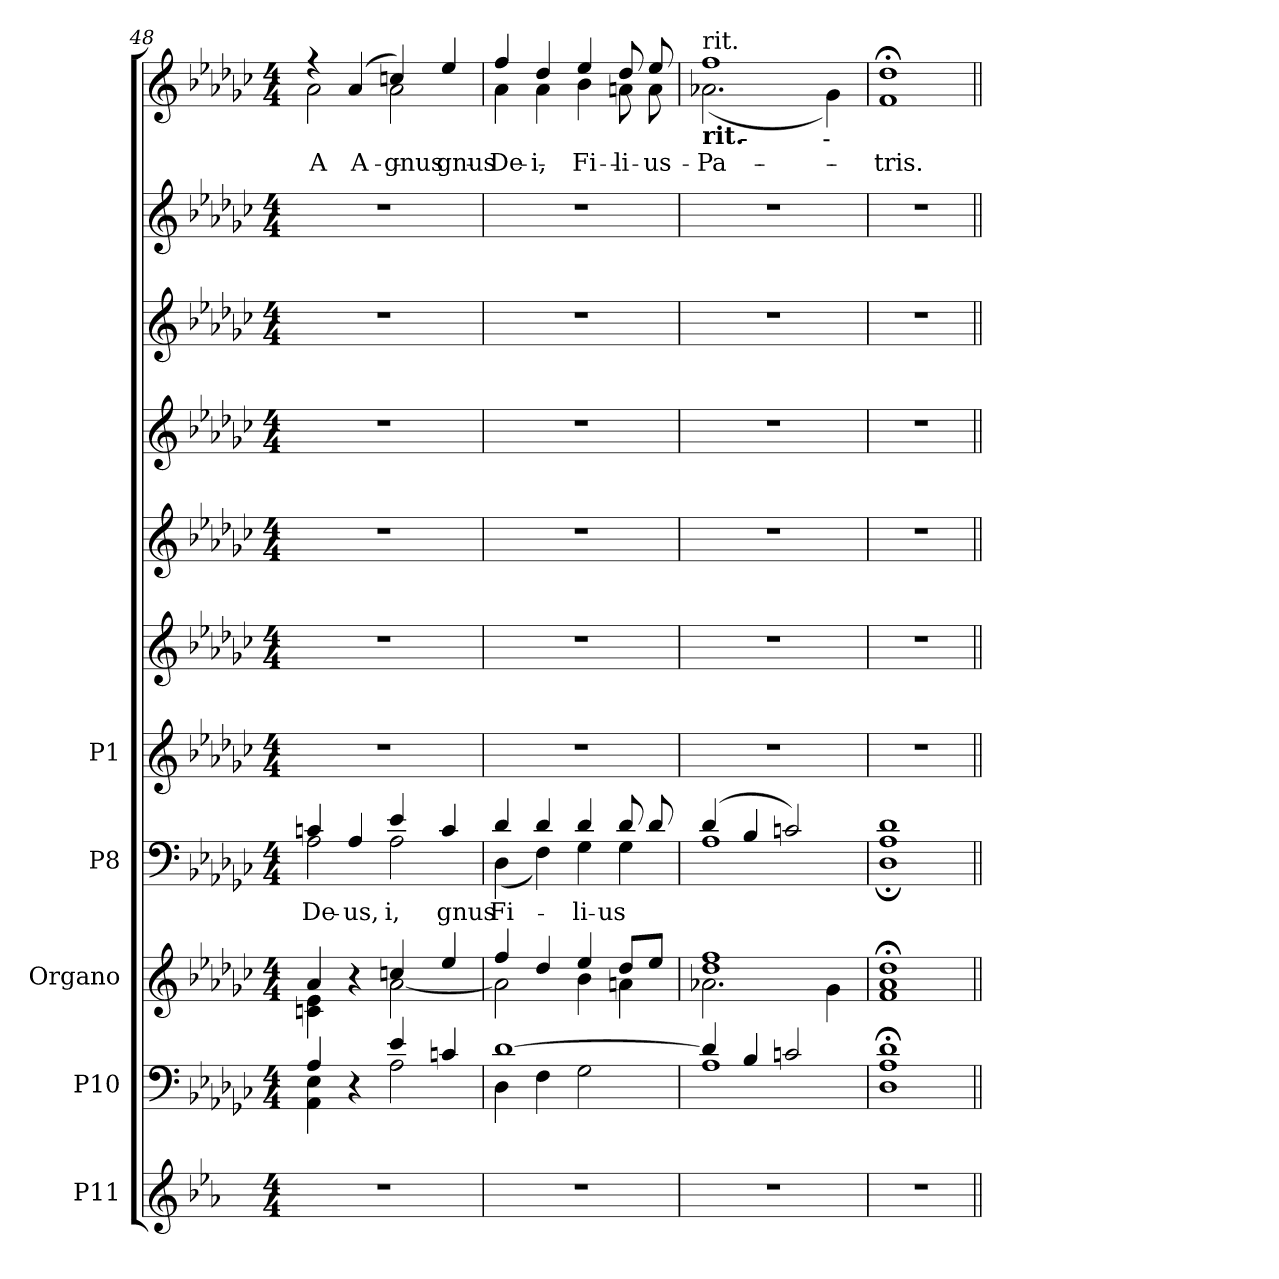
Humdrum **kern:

**kern	**kern	**kern	**kern	**text	**kern	**kern	**kern	**kern	**kern	**kern	**kern	**text
*part5	*part4	*part3	*part2	*part2	*part1	*part1	*part1	*part1	*part1	*part1	*part1	*part1
*staff11	*staff10	*staff9	*staff8	*staff8	*staff7	*staff6	*staff5	*staff4	*staff3	*staff2	*staff1	*staff1
*I"P11	*I"P10	*I"Organo	*I"P8	*	*I"P1	*	*	*	*	*	*	*
*clefG2	*clefF4	*clefG2	*clefF4	*	*clefG2	*clefG2	*clefG2	*clefG2	*clefG2	*clefG2	*clefG2	*
*k[b-e-a-]	*k[b-e-a-d-g-c-]	*k[b-e-a-d-g-c-]	*k[b-e-a-d-g-c-]	*	*k[b-e-a-d-g-c-]	*k[b-e-a-d-g-c-]	*k[b-e-a-d-g-c-]	*k[b-e-a-d-g-c-]	*k[b-e-a-d-g-c-]	*k[b-e-a-d-g-c-]	*k[b-e-a-d-g-c-]	*
*E-:	*G-:	*G-:	*G-:	*	*G-:	*G-:	*G-:	*G-:	*G-:	*G-:	*G-:	*
*M4/4	*M4/4	*M4/4	*M4/4	*	*M4/4	*M4/4	*M4/4	*M4/4	*M4/4	*M4/4	*M4/4	*
=48	=48	=48	=48	=48	=48	=48	=48	=48	=48	=48	=48	=48
*	*^	*^	*	*	*	*	*	*	*	*	*	*
!	!	!	!	!	!	!LO:LY:a:color=#000000	!	!	!	!	!	!	!	!
*	*	*	*	*	*^	*	*	*	*	*	*	*	*	*
!	!	!	!	!	!	!	!LO:LY:b:color=#000000	!	!	!	!	!	!	!	!
!	!	!	!	!	!	!	!	!	!	!	!	!	!	!	!LO:LY:b:color=#000000
*	*	*	*	*	*	*	*	*	*	*	*	*	*	*^	*
1r	4A-i/	4AA-i\ 4E-i	4a-i/	4cni\ 4e-i	4cni/	2A-i\	De-	1r	1r	1r	1r	1r	1r	4r	2a-i\	A-
!	!	!	!	!	!	!	!LO:LY:a:color=#000000	!	!	!	!	!	!	!	!	!
!	!	!	!	!	!	!	!	!	!	!	!	!	!	!	!	!LO:LY:a:color=#000000
.	4r	4ryy	4r	4ryy	4A-i/	.	-us,	.	.	.	.	.	.	(4a-i/	.	A-
!	!	!	!	!	!	!	!LO:LY:a:color=#000000	!	!	!	!	!	!	!	!	!
!	!	!	!	!	!	!	!LO:LY:b:color=#000000	!	!	!	!	!	!	!	!	!
!	!	!	!	!	!	!	!	!	!	!	!	!	!	!	!	!LO:LY:b:color=#000000
.	4e-i/	2A-i\	4ccni/	[2a-i\	4e-i/	2A-i\	-i,	.	.	.	.	.	.	4ccni/)	2a-i\	-gnus
!	!	!	!	!	!	!	!LO:LY:a:color=#000000	!	!	!	!	!	!	!	!	!
!	!	!	!	!	!	!	!	!	!	!	!	!	!	!	!	!LO:LY:a:color=#000000
.	4cni/	.	4ee-i/	.	4ci/	.	-gnus	.	.	.	.	.	.	4ee-i/	.	-gnus
=49	=49	=49	=49	=49	=49	=49	=49	=49	=49	=49	=49	=49	=49	=49	=49	=49
!	!	!	!	!	!	!	!LO:LY:b:color=#000000	!	!	!	!	!	!	!	!	!
!	!	!	!	!	!	!	!	!	!	!	!	!	!	!	!	!LO:LY:b:color=#000000
1r	[1d-i	4D-i\	4ffi/	2a-i\]	4d-i/	(4D-i\	Fi-	1r	1r	1r	1r	1r	1r	4ffi/	4a-i\	De-
!	!	!	!	!	!	!	!	!	!	!	!	!	!	!	!	!LO:LY:b:color=#000000
.	.	4Fi\	4dd-i/	.	4d-i/	4Fi\)	.	.	.	.	.	.	.	4dd-i/	4a-i\	-i,
!	!	!	!	!	!	!	!LO:LY:b:color=#000000	!	!	!	!	!	!	!	!	!
!	!	!	!	!	!	!	!	!	!	!	!	!	!	!	!	!LO:LY:b:color=#000000
.	.	2G-i\	4ee-i/	4b-i\	4d-i/	4G-i\	-li-	.	.	.	.	.	.	4ee-i/	4b-i\	Fi-
!	!	!	!	!	!	!	!LO:LY:b:color=#000000	!	!	!	!	!	!	!	!	!
!	!	!	!	!	!	!	!	!	!	!	!	!	!	!	!	!LO:LY:b:color=#000000
.	.	.	8dd-i/L	4ani\	8d-i/	4G-i\	-us	.	.	.	.	.	.	8dd-i/	8ani\	-li-
!	!	!	!	!	!	!	!	!	!	!	!	!	!	!	!	!LO:LY:b:color=#000000
.	.	.	8ee-i/J	.	8d-i/	.	.	.	.	.	.	.	.	8ee-i/	8ai\	-us
*	*	*	*	*	*	*	*	*	*	*	*	*	*	*v	*v	*
=50	=50	=50	=50	=50	=50	=50	=50	=50	=50	=50	=50	=50	=50	=50	=50
*	*	*	*	*	*	*	*	*	*	*	*	*	*	*^	*
!	!	!	!	!	!	!	!	!	!	!	!	!	!	!LO:TX:t=rit.	!	!
!	!	!	!	!	!	!	!	!	!	!	!	!	!	!LO:TX:b:B:t=rit.	!	!
!	!	!	!	!	!	!	!	!	!	!	!	!	!	!	!	!LO:LY:b:color=#000000
*	*	*	*	*	*	*	*	*	*	*	*	*	*	*	*^	*
1r	4d-i/]	1A-i	1dd-i 1ffi	2.a-Xi\	(4d-i/	1A-i	.	1r	1r	1r	1r	1r	1r	1ffi	(2.a-Xi\	4ryy	Pa-
!	!	!	!	!	!	!	!	!	!	!	!	!	!	!	!	!LO:TX:b:cj:t=-	!
.	4B-i/	.	.	.	4B-i/	.	.	.	.	.	.	.	.	.	.	2.ryy	.
.	2cni/	.	.	.	2cni/)	.	.	.	.	.	.	.	.	.	.	.	.
!	!	!	!	!	!	!	!	!	!	!	!	!	!	!	!LO:TX:b:cj:t=-	!	!
.	.	.	.	4g-i\	.	.	.	.	.	.	.	.	.	.	4g-i\)	.	.
*	*v	*v	*	*	*	*	*	*	*	*	*	*	*	*v	*v	*v	*
*	*	*v	*v	*	*	*	*	*	*	*	*	*	*	*
=51	=51	=51	=51	=51	=51	=51	=51	=51	=51	=51	=51	=51	=51
*	*	*^	*	*	*	*	*	*	*	*	*	*^	*
*	*	*	*	*	*	*	*	*	*	*	*	*	*	*^	*
!	!	!	!	!	!	!	!	!	!	!	!	!	!	!	!	!LO:LY:b:color=#000000
*	*	*v	*v	*	*	*	*	*	*	*	*	*	*	*v	*v	*
1r	1D-i; 1A-i; 1d-i;	1fi; 1a-i; 1dd-i;	1A-i 1d-i	1D-;i	.	1r	1r	1r	1r	1r	1r	1dd-;i	1fi	-tris.
*	*	*	*v	*v	*	*	*	*	*	*	*	*v	*v	*
=||	=||	=||	=||	=||	=||	=||	=||	=||	=||	=||	=||	=||
*-	*-	*-	*-	*-	*-	*-	*-	*-	*-	*-	*-	*-
